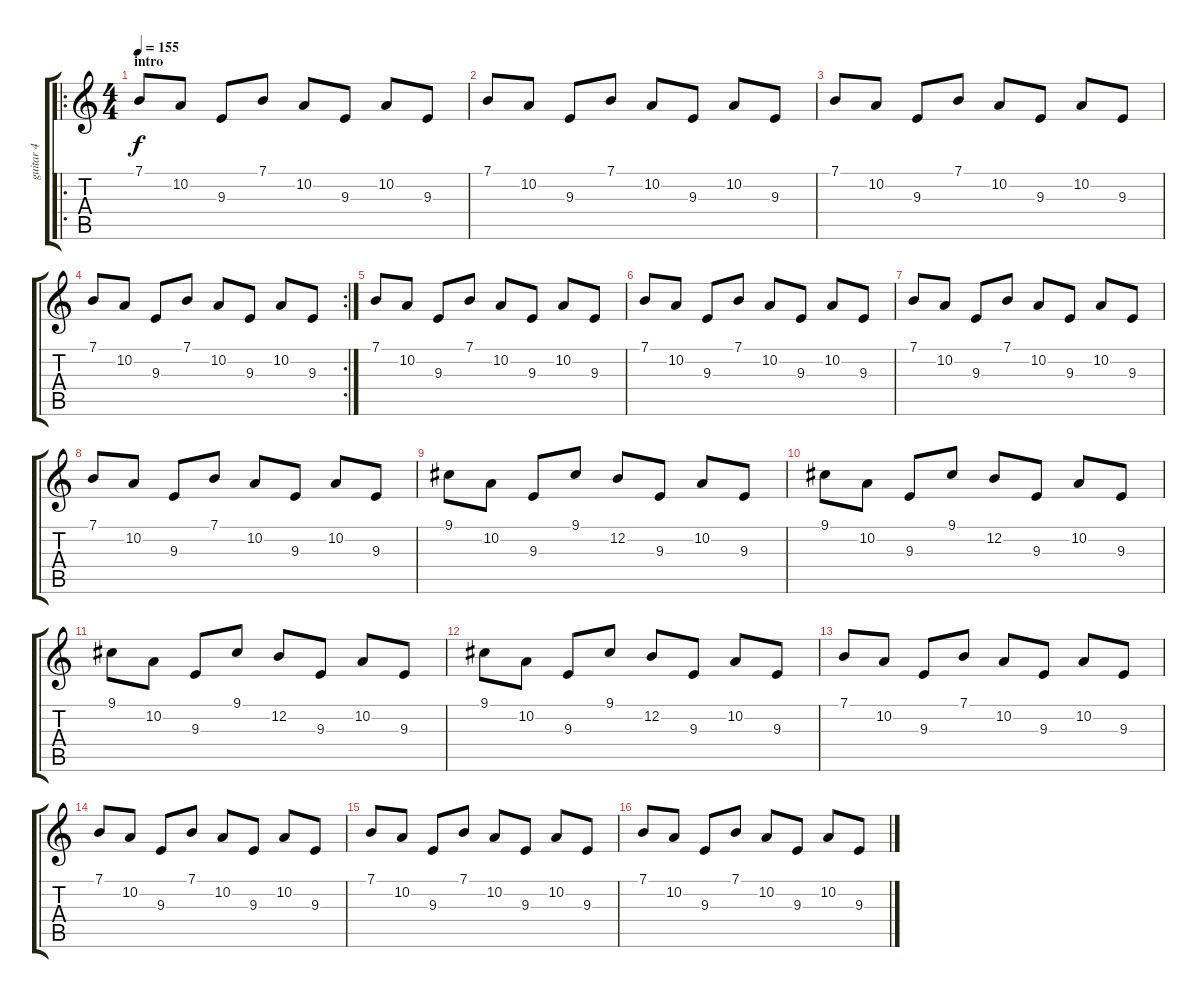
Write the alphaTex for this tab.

\track ("guitar 4" "guitar 4") {instrument fx4atmosphere}
\staff {score tabs}
\tuning (E4 B3 G3 D3 A2 E2) {hide}
\ro
\ts (4 4)
\section ("" "intro")
\tempo 155
\clef g2
\ks c
7.1.8{dy f instrument fx4atmosphere} 10.2.8 9.3.8 7.1.8 10.2.8 9.3.8 10.2.8 9.3.8 |
7.1.8 10.2.8 9.3.8 7.1.8 10.2.8 9.3.8 10.2.8 9.3.8 |
7.1.8 10.2.8 9.3.8 7.1.8 10.2.8 9.3.8 10.2.8 9.3.8 |
\rc 2
7.1.8 10.2.8 9.3.8 7.1.8 10.2.8 9.3.8 10.2.8 9.3.8 |
7.1.8 10.2.8 9.3.8 7.1.8 10.2.8 9.3.8 10.2.8 9.3.8 |
7.1.8 10.2.8 9.3.8 7.1.8 10.2.8 9.3.8 10.2.8 9.3.8 |
7.1.8 10.2.8 9.3.8 7.1.8 10.2.8 9.3.8 10.2.8 9.3.8 |
7.1.8 10.2.8 9.3.8 7.1.8 10.2.8 9.3.8 10.2.8 9.3.8 |
9.1.8 10.2.8 9.3.8 9.1.8 12.2.8 9.3.8 10.2.8 9.3.8 |
9.1.8 10.2.8 9.3.8 9.1.8 12.2.8 9.3.8 10.2.8 9.3.8 |
9.1.8 10.2.8 9.3.8 9.1.8 12.2.8 9.3.8 10.2.8 9.3.8 |
9.1.8 10.2.8 9.3.8 9.1.8 12.2.8 9.3.8 10.2.8 9.3.8 |
7.1.8 10.2.8 9.3.8 7.1.8 10.2.8 9.3.8 10.2.8 9.3.8 |
7.1.8 10.2.8 9.3.8 7.1.8 10.2.8 9.3.8 10.2.8 9.3.8 |
7.1.8 10.2.8 9.3.8 7.1.8 10.2.8 9.3.8 10.2.8 9.3.8 |
7.1.8 10.2.8 9.3.8 7.1.8 10.2.8 9.3.8 10.2.8 9.3.8
